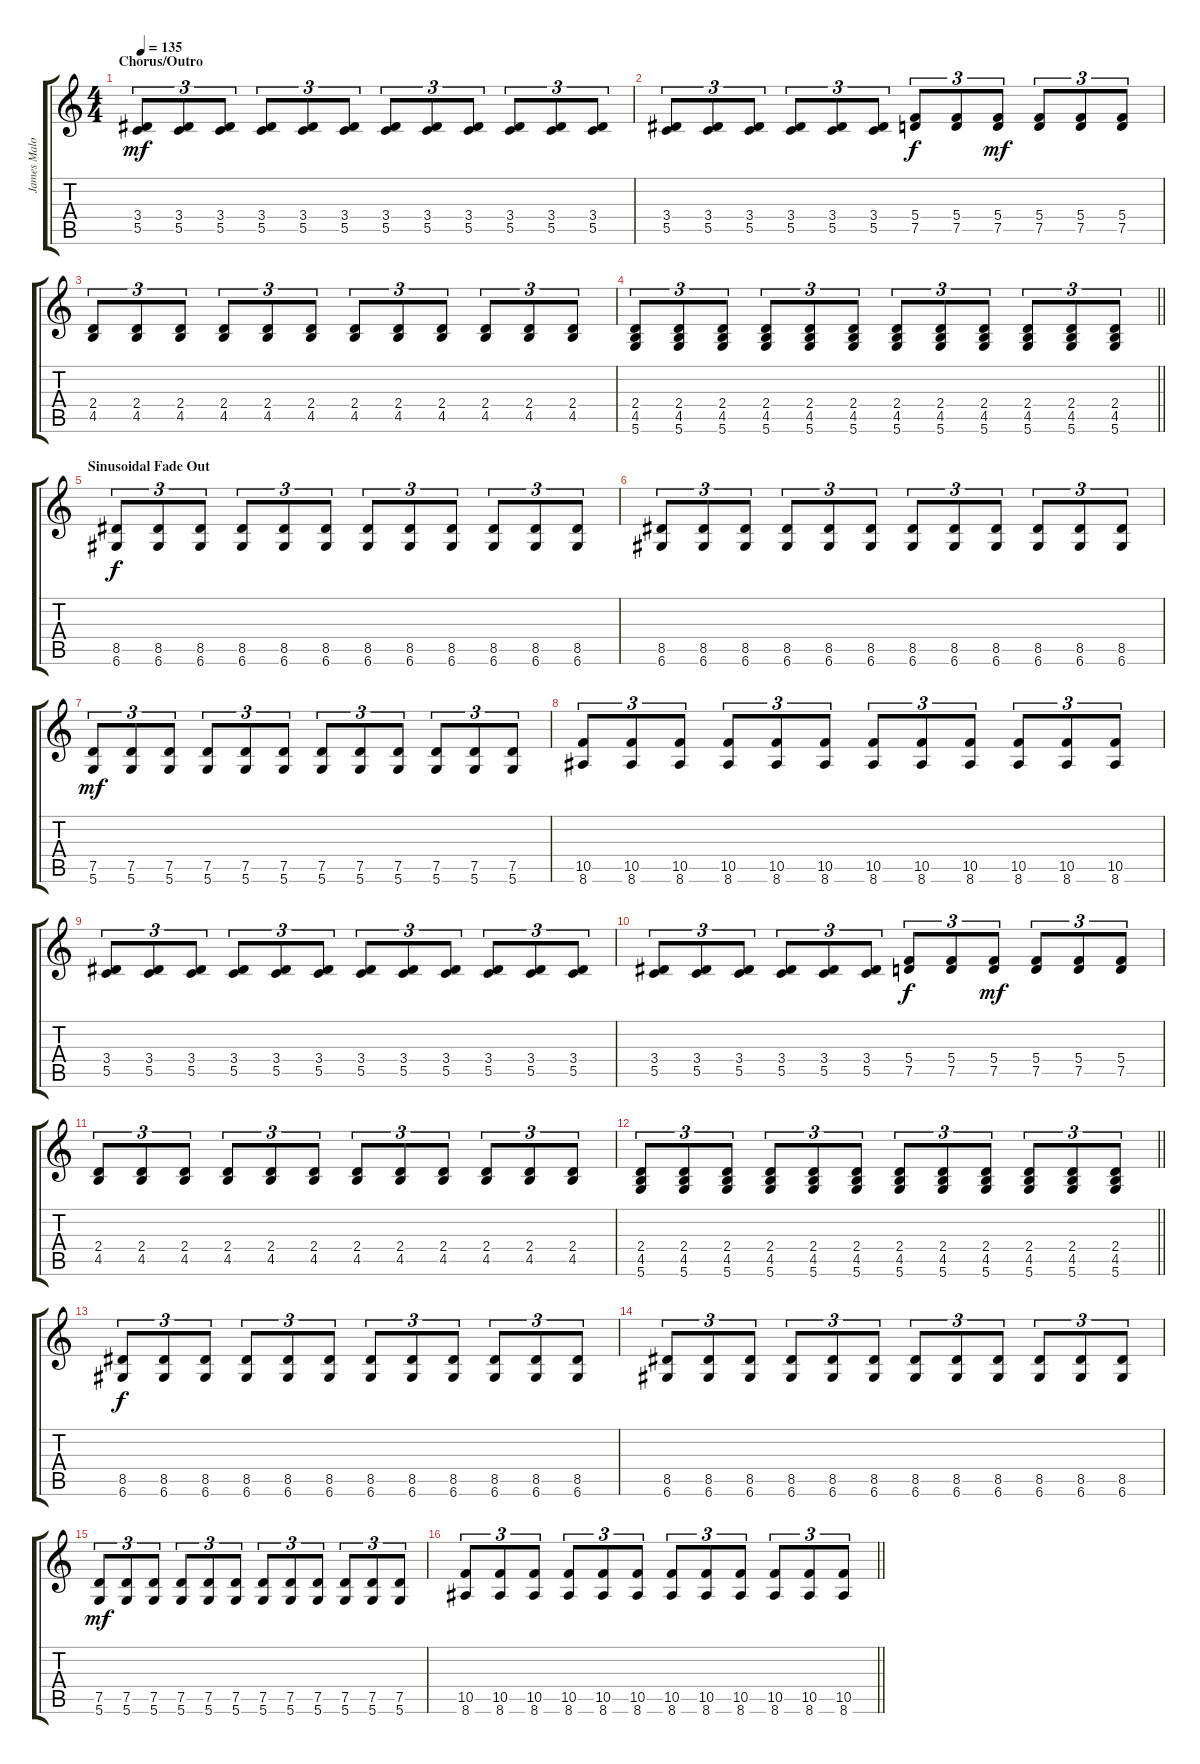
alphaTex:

\track ("James Malone Rhythm" "James Malo") {instrument distortionguitar}
\staff {score tabs}
\tuning (D4 A3 F3 C3 G2 D2) {hide}
\ts (4 4)
\section ("" "Chorus/Outro")
\tempo 135
\clef g2
\ks c
(3.4 5.5).8{tu (3 2) dy mf} (3.4 5.5).8{tu (3 2)} (3.4 5.5).8{tu (3 2)} (3.4 5.5).8{tu (3 2)} (3.4 5.5).8{tu (3 2)} (3.4 5.5).8{tu (3 2)} (3.4 5.5).8{tu (3 2)} (3.4 5.5).8{tu (3 2)} (3.4 5.5).8{tu (3 2)} (3.4 5.5).8{tu (3 2)} (3.4 5.5).8{tu (3 2)} (3.4 5.5).8{tu (3 2)} |
(3.4 5.5).8{tu (3 2)} (3.4 5.5).8{tu (3 2)} (3.4 5.5).8{tu (3 2)} (3.4 5.5).8{tu (3 2)} (3.4 5.5).8{tu (3 2)} (3.4 5.5).8{tu (3 2)} (5.4 7.5).8{tu (3 2) dy f} (5.4 7.5).8{tu (3 2)} (5.4 7.5).8{tu (3 2) dy mf} (5.4 7.5).8{tu (3 2)} (5.4 7.5).8{tu (3 2)} (5.4 7.5).8{tu (3 2)} |
(2.4 4.5).8{tu (3 2)} (2.4 4.5).8{tu (3 2)} (2.4 4.5).8{tu (3 2)} (2.4 4.5).8{tu (3 2)} (2.4 4.5).8{tu (3 2)} (2.4 4.5).8{tu (3 2)} (2.4 4.5).8{tu (3 2)} (2.4 4.5).8{tu (3 2)} (2.4 4.5).8{tu (3 2)} (2.4 4.5).8{tu (3 2)} (2.4 4.5).8{tu (3 2)} (2.4 4.5).8{tu (3 2)} |
\barLineRight lightlight
(2.4 4.5 5.6).8{tu (3 2)} (2.4 4.5 5.6).8{tu (3 2)} (2.4 4.5 5.6).8{tu (3 2)} (2.4 4.5 5.6).8{tu (3 2)} (2.4 4.5 5.6).8{tu (3 2)} (2.4 4.5 5.6).8{tu (3 2)} (2.4 4.5 5.6).8{tu (3 2)} (2.4 4.5 5.6).8{tu (3 2)} (2.4 4.5 5.6).8{tu (3 2)} (2.4 4.5 5.6).8{tu (3 2)} (2.4 4.5 5.6).8{tu (3 2)} (2.4 4.5 5.6).8{tu (3 2)} |
\section ("" "Sinusoidal Fade Out")
(8.5 6.6).8{tu (3 2) dy f} (8.5 6.6).8{tu (3 2)} (8.5 6.6).8{tu (3 2)} (8.5 6.6).8{tu (3 2)} (8.5 6.6).8{tu (3 2)} (8.5 6.6).8{tu (3 2)} (8.5 6.6).8{tu (3 2)} (8.5 6.6).8{tu (3 2)} (8.5 6.6).8{tu (3 2)} (8.5 6.6).8{tu (3 2)} (8.5 6.6).8{tu (3 2)} (8.5 6.6).8{tu (3 2)} |
(8.5 6.6).8{tu (3 2)} (8.5 6.6).8{tu (3 2)} (8.5 6.6).8{tu (3 2)} (8.5 6.6).8{tu (3 2)} (8.5 6.6).8{tu (3 2)} (8.5 6.6).8{tu (3 2)} (8.5 6.6).8{tu (3 2)} (8.5 6.6).8{tu (3 2)} (8.5 6.6).8{tu (3 2)} (8.5 6.6).8{tu (3 2)} (8.5 6.6).8{tu (3 2)} (8.5 6.6).8{tu (3 2)} |
(7.5 5.6).8{tu (3 2) dy mf} (7.5 5.6).8{tu (3 2)} (7.5 5.6).8{tu (3 2)} (7.5 5.6).8{tu (3 2)} (7.5 5.6).8{tu (3 2)} (7.5 5.6).8{tu (3 2)} (7.5 5.6).8{tu (3 2)} (7.5 5.6).8{tu (3 2)} (7.5 5.6).8{tu (3 2)} (7.5 5.6).8{tu (3 2)} (7.5 5.6).8{tu (3 2)} (7.5 5.6).8{tu (3 2)} |
(10.5 8.6).8{tu (3 2)} (10.5 8.6).8{tu (3 2)} (10.5 8.6).8{tu (3 2)} (10.5 8.6).8{tu (3 2)} (10.5 8.6).8{tu (3 2)} (10.5 8.6).8{tu (3 2)} (10.5 8.6).8{tu (3 2)} (10.5 8.6).8{tu (3 2)} (10.5 8.6).8{tu (3 2)} (10.5 8.6).8{tu (3 2)} (10.5 8.6).8{tu (3 2)} (10.5 8.6).8{tu (3 2)} |
(3.4 5.5).8{tu (3 2)} (3.4 5.5).8{tu (3 2)} (3.4 5.5).8{tu (3 2)} (3.4 5.5).8{tu (3 2)} (3.4 5.5).8{tu (3 2)} (3.4 5.5).8{tu (3 2)} (3.4 5.5).8{tu (3 2)} (3.4 5.5).8{tu (3 2)} (3.4 5.5).8{tu (3 2)} (3.4 5.5).8{tu (3 2)} (3.4 5.5).8{tu (3 2)} (3.4 5.5).8{tu (3 2)} |
(3.4 5.5).8{tu (3 2)} (3.4 5.5).8{tu (3 2)} (3.4 5.5).8{tu (3 2)} (3.4 5.5).8{tu (3 2)} (3.4 5.5).8{tu (3 2)} (3.4 5.5).8{tu (3 2)} (5.4 7.5).8{tu (3 2) dy f} (5.4 7.5).8{tu (3 2)} (5.4 7.5).8{tu (3 2) dy mf} (5.4 7.5).8{tu (3 2)} (5.4 7.5).8{tu (3 2)} (5.4 7.5).8{tu (3 2)} |
(2.4 4.5).8{tu (3 2)} (2.4 4.5).8{tu (3 2)} (2.4 4.5).8{tu (3 2)} (2.4 4.5).8{tu (3 2)} (2.4 4.5).8{tu (3 2)} (2.4 4.5).8{tu (3 2)} (2.4 4.5).8{tu (3 2)} (2.4 4.5).8{tu (3 2)} (2.4 4.5).8{tu (3 2)} (2.4 4.5).8{tu (3 2)} (2.4 4.5).8{tu (3 2)} (2.4 4.5).8{tu (3 2)} |
\barLineRight lightlight
(2.4 4.5 5.6).8{tu (3 2)} (2.4 4.5 5.6).8{tu (3 2)} (2.4 4.5 5.6).8{tu (3 2)} (2.4 4.5 5.6).8{tu (3 2)} (2.4 4.5 5.6).8{tu (3 2)} (2.4 4.5 5.6).8{tu (3 2)} (2.4 4.5 5.6).8{tu (3 2)} (2.4 4.5 5.6).8{tu (3 2)} (2.4 4.5 5.6).8{tu (3 2)} (2.4 4.5 5.6).8{tu (3 2)} (2.4 4.5 5.6).8{tu (3 2)} (2.4 4.5 5.6).8{tu (3 2)} |
(8.5 6.6).8{tu (3 2) dy f} (8.5 6.6).8{tu (3 2)} (8.5 6.6).8{tu (3 2)} (8.5 6.6).8{tu (3 2)} (8.5 6.6).8{tu (3 2)} (8.5 6.6).8{tu (3 2)} (8.5 6.6).8{tu (3 2)} (8.5 6.6).8{tu (3 2)} (8.5 6.6).8{tu (3 2)} (8.5 6.6).8{tu (3 2)} (8.5 6.6).8{tu (3 2)} (8.5 6.6).8{tu (3 2)} |
(8.5 6.6).8{tu (3 2) volume 0} (8.5 6.6).8{tu (3 2)} (8.5 6.6).8{tu (3 2)} (8.5 6.6).8{tu (3 2)} (8.5 6.6).8{tu (3 2)} (8.5 6.6).8{tu (3 2)} (8.5 6.6).8{tu (3 2)} (8.5 6.6).8{tu (3 2)} (8.5 6.6).8{tu (3 2)} (8.5 6.6).8{tu (3 2)} (8.5 6.6).8{tu (3 2)} (8.5 6.6).8{tu (3 2)} |
(7.5 5.6).8{tu (3 2) dy mf} (7.5 5.6).8{tu (3 2)} (7.5 5.6).8{tu (3 2)} (7.5 5.6).8{tu (3 2)} (7.5 5.6).8{tu (3 2)} (7.5 5.6).8{tu (3 2)} (7.5 5.6).8{tu (3 2)} (7.5 5.6).8{tu (3 2)} (7.5 5.6).8{tu (3 2)} (7.5 5.6).8{tu (3 2)} (7.5 5.6).8{tu (3 2)} (7.5 5.6).8{tu (3 2)} |
\barLineRight lightlight
(10.5 8.6).8{tu (3 2)} (10.5 8.6).8{tu (3 2)} (10.5 8.6).8{tu (3 2)} (10.5 8.6).8{tu (3 2)} (10.5 8.6).8{tu (3 2)} (10.5 8.6).8{tu (3 2)} (10.5 8.6).8{tu (3 2)} (10.5 8.6).8{tu (3 2)} (10.5 8.6).8{tu (3 2)} (10.5 8.6).8{tu (3 2)} (10.5 8.6).8{tu (3 2)} (10.5 8.6).8{tu (3 2)}
